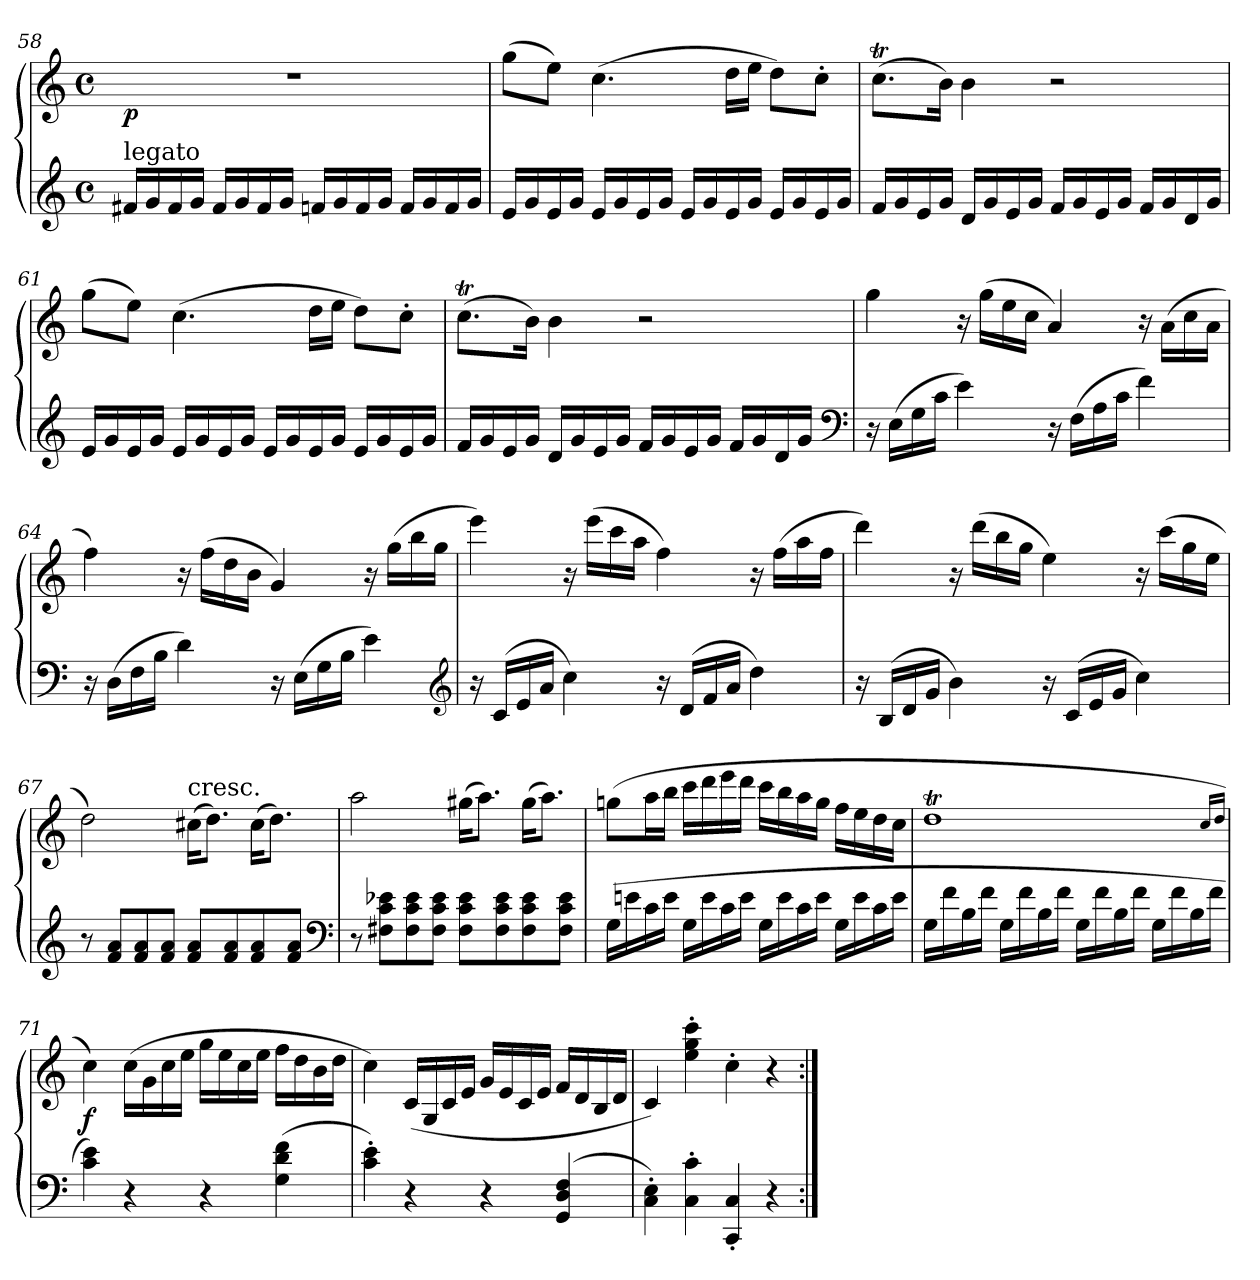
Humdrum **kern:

**kern	**kern	**dynam
*part1	*part1	*part1
*staff2	*staff1	*staff1/2
*clefG2	*clefG2	*
*k[]	*k[]	*
*M4/4	*M4/4	*
*met(c)	*met(c)	*
=58	=58	=58
!LO:TX:t=legato	!	!
16f#XLL	1r	p
16g	.	.
16f#	.	.
16gJJ	.	.
16f#LL	.	.
16g	.	.
16f#	.	.
16gJJ	.	.
16fnLL	.	.
16g	.	.
16f	.	.
16gJJ	.	.
16fLL	.	.
16g	.	.
16f	.	.
16gJJ	.	.
=59	=59	=59
16eLL	(8ggL	.
16g	.	.
16e	8eeJ)	.
16gJJ	.	.
16eLL	(4.cc	.
16g	.	.
16e	.	.
16gJJ	.	.
16eLL	.	.
16g	.	.
16e	16ddLL	.
16gJJ	16eeJJ	.
16eLL	8ddL)	.
16g	.	.
16e	8cc'J	.
16gJJ	.	.
=60	=60	=60
16fLL	(8.ccTL	.
16g	.	.
16e	.	.
16gJJ	16bJk)	.
16dLL	4b	.
16g	.	.
16e	.	.
16gJJ	.	.
16fLL	2r	.
16g	.	.
16e	.	.
16gJJ	.	.
16fLL	.	.
16g	.	.
16d	.	.
16gJJ	.	.
=61	=61	=61
16eLL	(8ggL	.
16g	.	.
16e	8eeJ)	.
16gJJ	.	.
16eLL	(4.cc	.
16g	.	.
16e	.	.
16gJJ	.	.
16eLL	.	.
16g	.	.
16e	16ddLL	.
16gJJ	16eeJJ	.
16eLL	8ddL)	.
16g	.	.
16e	8cc'J	.
16gJJ	.	.
=62	=62	=62
16fLL	(8.ccTL	.
16g	.	.
16e	.	.
16gJJ	16bJk)	.
16dLL	4b	.
16g	.	.
16e	.	.
16gJJ	.	.
16fLL	2r	.
16g	.	.
16e	.	.
16gJJ	.	.
16fLL	.	.
16g	.	.
16d	.	.
16gJJ	.	.
*clefF4	*	*
=63	=63	=63
16r	4gg	.
(16ELL	.	.
16G	.	.
16cJJ	.	.
4e)	16r	.
.	(16ggLL	.
.	16ee	.
.	16ccJJ	.
16r	4a)	.
(16FLL	.	.
16A	.	.
16cJJ	.	.
4f)	16r	.
.	(16aLL	.
.	16cc	.
.	16aJJ	.
=64	=64	=64
16r	4ff)	.
(16DLL	.	.
16F	.	.
16BJJ	.	.
4d)	16r	.
.	(16ffLL	.
.	16dd	.
.	16bJJ	.
16r	4g)	.
(16ELL	.	.
16G	.	.
16BJJ	.	.
4e)	16r	.
.	(16ggLL	.
.	16bb	.
.	16ggJJ	.
*clefG2	*	*
=65	=65	=65
16r	4eee)	.
(16cLL	.	.
16e	.	.
16aJJ	.	.
4cc)	16r	.
.	(16eeeLL	.
.	16ccc	.
.	16aaJJ	.
16r	4ff)	.
(16dLL	.	.
16f	.	.
16aJJ	.	.
4dd)	16r	.
.	(16ffLL	.
.	16aa	.
.	16ffJJ	.
=66	=66	=66
16r	4ddd)	.
(16BLL	.	.
16d	.	.
16gJJ	.	.
4b)	16r	.
.	(16dddLL	.
.	16bb	.
.	16ggJJ	.
16r	4ee)	.
(16cLL	.	.
16e	.	.
16gJJ	.	.
4cc)	16r	.
.	(16cccLL	.
.	16gg	.
.	16eeJJ	.
=67	=67	=67
8r	2dd)	.
8f 8aL	.	.
8f 8a	.	.
8f 8aJ	.	.
!	!LO:TX:t=cresc.	!
8f 8aL	(16cc#XKL	.
.	8.ddJ)	.
8f 8a	.	.
8f 8a	(16cc#KL	.
.	8.ddJ)	.
8f 8aJ	.	.
*clefF4	*	*
=68	=68	=68
8r	2aa	.
8F#X 8c 8e-XL	.	.
8F# 8c 8e-	.	.
8F# 8c 8e-J	.	.
8F# 8c 8e-L	(16gg#XKL	.
.	8.aaJ)	.
8F# 8c 8e-	.	.
8F# 8c 8e-	(16gg#KL	.
.	8.aaJ)	.
8F# 8c 8e-J	.	.
=69	=69	=69
(16GLL	(8ggnL	.
16en	.	.
16c	16aaL	.
16eJJ	16bbJJ	.
16GLL	16cccLL	.
16e	16ddd	.
16c	16eee	.
16eJJ	16dddJJ	.
16GLL	16cccLL	.
16e	16bb	.
16c	16aa	.
16eJJ	16ggJJ	.
16GLL	16ffLL	.
16e	16ee	.
16c	16dd	.
16eJJ	16ccJJ	.
=70	=70	=70
16GLL	1ddT	.
16f	.	.
16B	.	.
16fJJ	.	.
16GLL	.	.
16f	.	.
16B	.	.
16fJJ	.	.
16GLL	.	.
16f	.	.
16B	.	.
16fJJ	.	.
16GLL	.	.
16f	.	.
16B	.	.
16fJJ	.	.
.	16qccTTTLL	.
.	16qddJJ	.
=71	=71	=71
4c 4e)	4cc)	f
4r	(16ccLL	.
.	16g	.
.	16cc	.
.	16eeJJ	.
4r	16ggLL	.
.	16ee	.
.	16cc	.
.	16eeJJ	.
(4G 4d 4f	16ffLL	.
.	16dd	.
.	16b	.
.	16ddJJ	.
=72	=72	=72
4c' 4e')	4cc)	.
4r	(16cLL	.
.	16G	.
.	16c	.
.	16eJJ	.
4r	16gLL	.
.	16e	.
.	16c	.
.	16eJJ	.
(4GG 4D 4F	16fLL	.
.	16d	.
.	16B	.
.	16dJJ	.
=73	=73	=73
4C' 4E')	4c)	.
4C' 4c'	4ee' 4gg' 4ccc'	.
4CC' 4C'	4cc'	.
4r	4r	.
=:|!	=:|!	=:|!
*-	*-	*-
